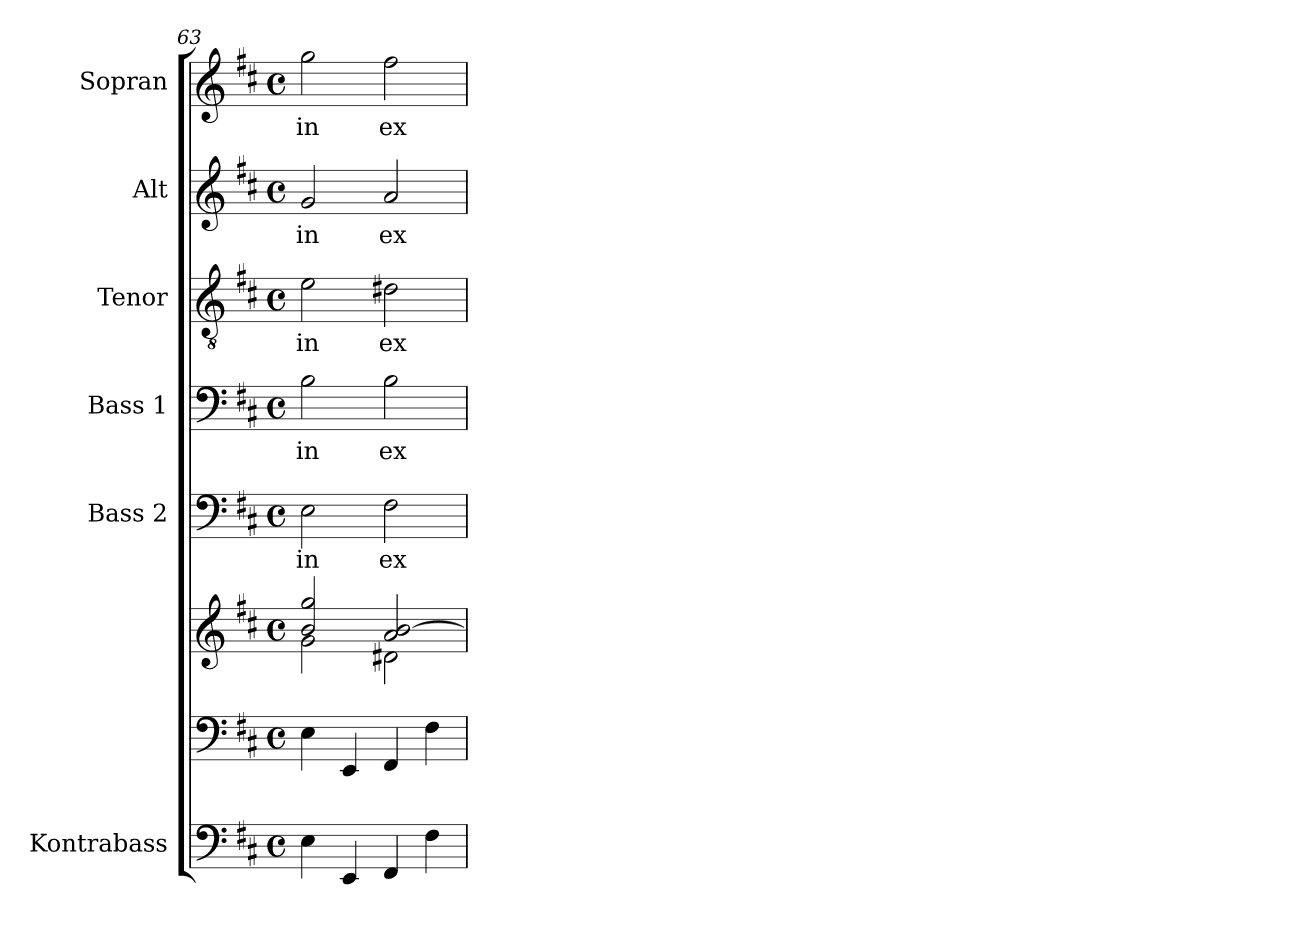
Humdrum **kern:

**kern	**kern	**kern	**kern	**text	**kern	**text	**kern	**text	**kern	**text	**kern	**text
*part7	*part6	*part6	*part5	*part5	*part4	*part4	*part3	*part3	*part2	*part2	*part1	*part1
*staff8	*staff7	*staff6	*staff5	*staff5	*staff4	*staff4	*staff3	*staff3	*staff2	*staff2	*staff1	*staff1
*I"Kontrabass	*	*	*I"Bass 2	*	*I"Bass 1	*	*I"Tenor	*	*I"Alt	*	*I"Sopran	*
*I'Kb.	*	*	*I'B. 2	*	*I'B. 1	*	*I'T.	*	*I'A.	*	*I'S.	*
!!LO:LB:g=z
*clefF4	*clefF4	*clefG2	*clefF4	*	*clefF4	*	*clefGv2	*	*clefG2	*	*clefG2	*
*ITrd7c12	*	*	*	*	*	*	*	*	*	*	*	*
*k[f#c#]	*k[f#c#]	*k[f#c#]	*k[f#c#]	*	*k[f#c#]	*	*k[f#c#]	*	*k[f#c#]	*	*k[f#c#]	*
*D:	*D:	*D:	*D:	*	*D:	*	*D:	*	*D:	*	*D:	*
*M4/4	*M4/4	*M4/4	*M4/4	*	*M4/4	*	*M4/4	*	*M4/4	*	*M4/4	*
*met(c)	*met(c)	*met(c)	*met(c)	*	*met(c)	*	*met(c)	*	*met(c)	*	*met(c)	*
=63	=63	=63	=63	=63	=63	=63	=63	=63	=63	=63	=63	=63
*	*	*^	*	*	*	*	*	*	*	*	*	*
!	!	!	!	!	!LO:LY:b	!	!LO:LY:b	!	!LO:LY:b	!	!LO:LY:b	!	!LO:LY:b
4EE\	4E\	2b/ 2gg/	2g\	2E\	in	2B\	in	2e\	in	2g/	in	2gg\	in
4EEE/	4EE/	.	.	.	.	.	.	.	.	.	.	.	.
!	!	!	!	!	!LO:LY:b	!	!LO:LY:b	!	!LO:LY:b	!	!LO:LY:b	!	!LO:LY:b
4FFF#/	4FF#/	2a/ [>2b/	2d#X\	2F#\	ex-	2B\	ex-	2d#X\	ex-	2a/	ex-	2ff#\	ex-
4FF#\	4F#\	.	.	.	.	.	.	.	.	.	.	.	.
*	*	*v	*v	*	*	*	*	*	*	*	*	*	*
=	=	=	=	=	=	=	=	=	=	=	=	=
*-	*-	*-	*-	*-	*-	*-	*-	*-	*-	*-	*-	*-
